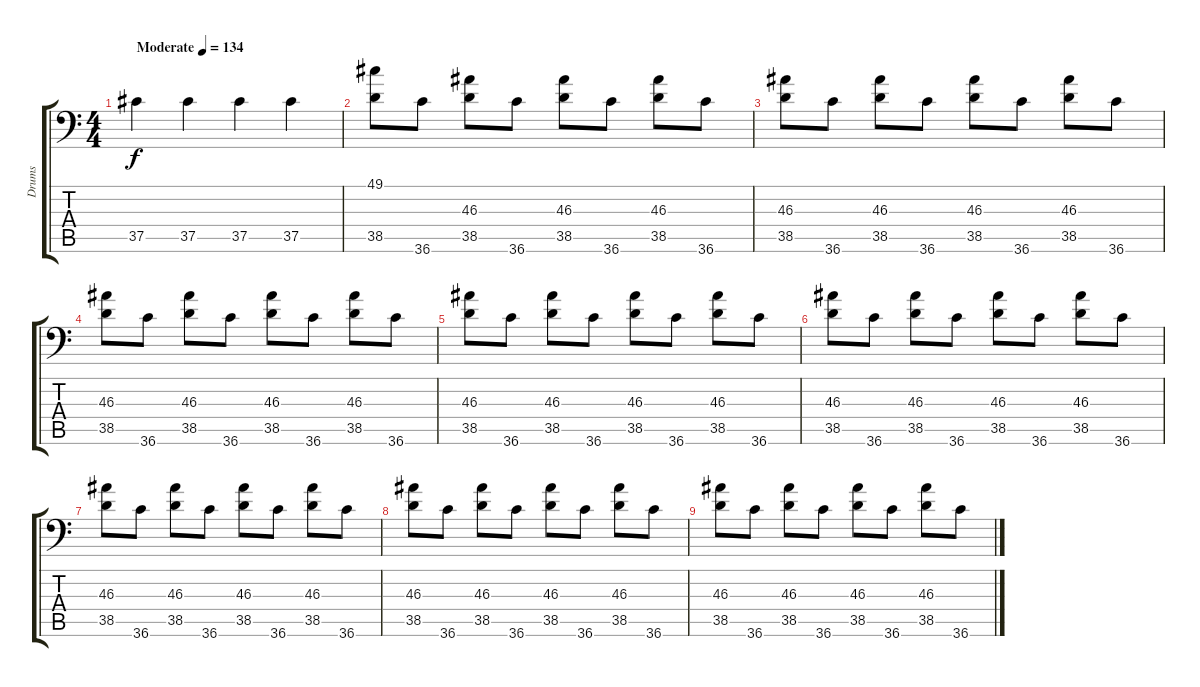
\track ("Drums" "Drums") {instrument acousticgrandpiano}
\staff {score tabs}
\tuning (C-1 C-1 C-1 C-1 C-1 C-1) {hide}
\ts (4 4)
\tempo (134 "Moderate")
\clef f4
\ks c
37.5.4{dy f instrument acousticgrandpiano} 37.5.4 37.5.4 37.5.4 |
(49.1 38.5).8 36.6.8 (46.3 38.5).8 36.6.8 (46.3 38.5).8 36.6.8 (46.3 38.5).8 36.6.8 |
(46.3 38.5).8 36.6.8 (46.3 38.5).8 36.6.8 (46.3 38.5).8 36.6.8 (46.3 38.5).8 36.6.8 |
(46.3 38.5).8 36.6.8 (46.3 38.5).8 36.6.8 (46.3 38.5).8 36.6.8 (46.3 38.5).8 36.6.8 |
(46.3 38.5).8 36.6.8 (46.3 38.5).8 36.6.8 (46.3 38.5).8 36.6.8 (46.3 38.5).8 36.6.8 |
(46.3 38.5).8 36.6.8 (46.3 38.5).8 36.6.8 (46.3 38.5).8 36.6.8 (46.3 38.5).8 36.6.8 |
(46.3 38.5).8 36.6.8 (46.3 38.5).8 36.6.8 (46.3 38.5).8 36.6.8 (46.3 38.5).8 36.6.8 |
(46.3 38.5).8 36.6.8 (46.3 38.5).8 36.6.8 (46.3 38.5).8 36.6.8 (46.3 38.5).8 36.6.8 |
(46.3 38.5).8 36.6.8 (46.3 38.5).8 36.6.8 (46.3 38.5).8 36.6.8 (46.3 38.5).8 36.6.8
